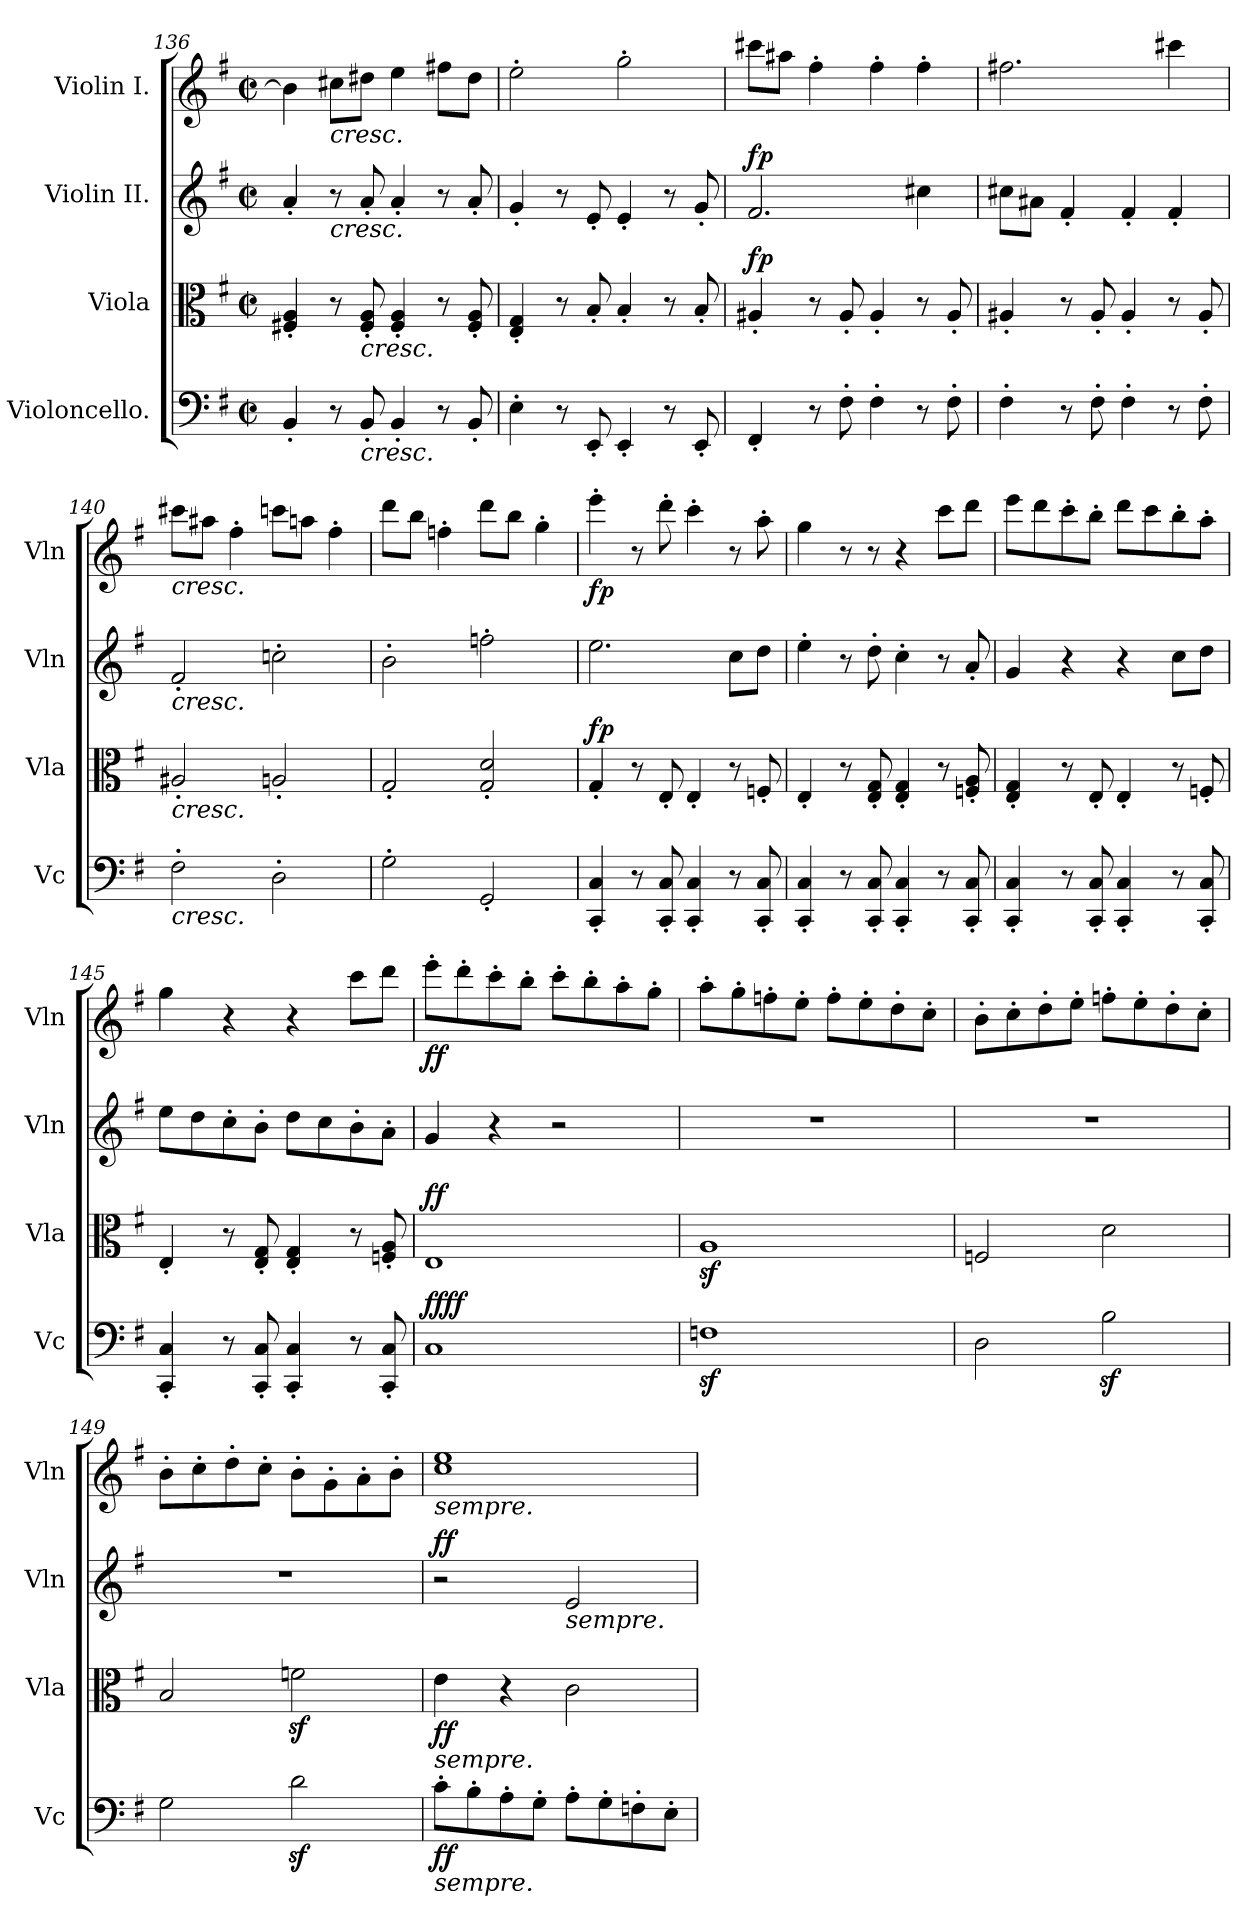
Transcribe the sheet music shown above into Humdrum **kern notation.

**kern	**dynam	**kern	**dynam	**kern	**dynam	**kern	**dynam
*part4	*part4	*part3	*part3	*part2	*part2	*part1	*part1
*staff4	*staff4	*staff3	*staff3	*staff2	*staff2	*staff1	*staff1
*I"Violoncello.	*	*I"Viola	*	*I"Violin II.	*	*I"Violin I.	*
*I'Vc	*	*I'Vla	*	*I'Vln	*	*I'Vln	*
*clefF4	*	*clefC3	*	*clefG2	*	*clefG2	*
*k[f#]	*	*k[f#]	*	*k[f#]	*	*k[f#]	*
*M2/2	*	*M2/2	*	*M2/2	*	*M2/2	*
*met(c|)	*	*met(c|)	*	*met(c|)	*	*met(c|)	*
=136	=136	=136	=136	=136	=136	=136	=136
4BB'/	.	4F#X/' 4A/'	.	4a'/	.	4b\]	.
!	!	!	!	!	!	!LO:TX:b:i:t=cresc.	!
!	!	!	!	!LO:TX:b:i:t=cresc.	!	!	!
8r	.	8r	.	8r	.	8cc#X\L	.
!	!	!LO:TX:b:i:t=cresc.	!	!	!	!	!
!LO:TX:b:i:t=cresc.	!	!	!	!	!	!	!
8BB'/	.	8F#/' 8A/'	.	8a'/	.	8dd#X\J	.
4BB'/	.	4F#/' 4A/'	.	4a'/	.	4ee\	.
8r	.	8r	.	8r	.	8ff#X\L	.
8BB'/	.	8F#/' 8A/'	.	8a'/	.	8dd#\J	.
=137	=137	=137	=137	=137	=137	=137	=137
4E'\	.	4E/' 4G/'	.	4g'/	.	2ee'\	.
8r	.	8r	.	8r	.	.	.
8EE'/	.	8B'/	.	8e'/	.	.	.
4EE'/	.	4B'/	.	4e'/	.	2gg'\	.
8r	.	8r	.	8r	.	.	.
8EE'/	.	8B'/	.	8g'/	.	.	.
=138	=138	=138	=138	=138	=138	=138	=138
!	!LO:DY:b	!	!	!	!	!	!
!	!LO:DY:n=1:a	!	!LO:DY:a	!	!LO:DY:a	!	!
4FF#'/	fp fp	4A#X'/	fp	2.f#/	fp	8ccc#X\L	.
.	.	.	.	.	.	8aa#X\J	.
8r	.	8r	.	.	.	4ff#'\	.
8F#'\	.	8A#'/	.	.	.	.	.
4F#'\	.	4A#'/	.	.	.	4ff#'\	.
8r	.	8r	.	4cc#X\	.	4ff#'\	.
8F#'\	.	8A#'/	.	.	.	.	.
!!LO:LB:g=z
=139	=139	=139	=139	=139	=139	=139	=139
4F#'\	.	4A#X'/	.	8cc#X\L	.	2.ff#X\	.
.	.	.	.	8a#X\J	.	.	.
8r	.	8r	.	4f#'/	.	.	.
8F#'\	.	8A#'/	.	.	.	.	.
4F#'\	.	4A#'/	.	4f#'/	.	.	.
8r	.	8r	.	4f#'/	.	4ccc#X\	.
8F#'\	.	8A#'/	.	.	.	.	.
=140	=140	=140	=140	=140	=140	=140	=140
!	!	!	!	!	!	!LO:TX:b:i:t=cresc.	!
!	!	!	!	!LO:TX:b:i:t=cresc.	!	!	!
!	!	!LO:TX:b:i:t=cresc.	!	!	!	!	!
!LO:TX:b:i:t=cresc.	!	!	!	!	!	!	!
2F#'\	.	2A#X'/	.	2f#'/	.	8ccc#X\L	.
.	.	.	.	.	.	8aa#X\J	.
.	.	.	.	.	.	4ff#'\	.
2D'\	.	2An'/	.	2ccn'\	.	8cccn\L	.
.	.	.	.	.	.	8aan\J	.
.	.	.	.	.	.	4ff#'\	.
=141	=141	=141	=141	=141	=141	=141	=141
2G'\	.	2G'/	.	2b'\	.	8ddd\L	.
.	.	.	.	.	.	8bb\J	.
.	.	.	.	.	.	4ffn'\	.
2GG'/	.	2G/' 2d/'	.	2ffn'\	.	8ddd\L	.
.	.	.	.	.	.	8bb\J	.
.	.	.	.	.	.	4gg'\	.
=142	=142	=142	=142	=142	=142	=142	=142
!	!LO:DY:a	!	!	!	!	!	!
!	!LO:DY:n=1:b	!	!LO:DY:a	!	!	!	!LO:DY:b
4CC/' 4C/'	fp fp	4G'/	fp	2.ee\	.	4eee'\	fp
8r	.	8r	.	.	.	8r	.
8CC/' 8C/'	.	8E'/	.	.	.	8ddd'\	.
4CC/' 4C/'	.	4E'/	.	.	.	4ccc'\	.
8r	.	8r	.	8cc\L	.	8r	.
8CC/' 8C/'	.	8Fn'/	.	8dd\J	.	8aa'\	.
!!LO:LB:g=z
=143	=143	=143	=143	=143	=143	=143	=143
4CC/' 4C/'	.	4E'/	.	4ee'\	.	4gg\	.
8r	.	8r	.	8r	.	8r	.
8CC/' 8C/'	.	8E/' 8G/'	.	8dd'\	.	8r	.
4CC/' 4C/'	.	4E/' 4G/'	.	4cc'\	.	4r	.
8r	.	8r	.	8r	.	8ccc\L	.
8CC/' 8C/'	.	8Fn/' 8A/'	.	8a'/	.	8ddd\J	.
!!LO:PB:g=z
=144	=144	=144	=144	=144	=144	=144	=144
4CC/' 4C/'	.	4E/' 4G/'	.	4g/	.	8eee\L	.
.	.	.	.	.	.	8ddd\	.
8r	.	8r	.	4r	.	8ccc'\	.
8CC/' 8C/'	.	8E'/	.	.	.	8bb'\J	.
4CC/' 4C/'	.	4E'/	.	4r	.	8ddd\L	.
.	.	.	.	.	.	8ccc\	.
8r	.	8r	.	8cc\L	.	8bb'\	.
8CC/' 8C/'	.	8Fn'/	.	8dd\J	.	8aa'\J	.
=145	=145	=145	=145	=145	=145	=145	=145
4CC/' 4C/'	.	4E'/	.	8ee\L	.	4gg\	.
.	.	.	.	8dd\	.	.	.
8r	.	8r	.	8cc'\	.	4r	.
8CC/' 8C/'	.	8E/' 8G/'	.	8b'\J	.	.	.
4CC/' 4C/'	.	4E/' 4G/'	.	8dd\L	.	4r	.
.	.	.	.	8cc\	.	.	.
8r	.	8r	.	8b'\	.	8ccc\L	.
8CC/' 8C/'	.	8Fn/' 8A/'	.	8a'\J	.	8ddd\J	.
=146	=146	=146	=146	=146	=146	=146	=146
!	!LO:DY:a	!	!	!	!	!	!
!	!LO:DY:n=1:b	!	!LO:DY:a	!	!	!	!LO:DY:b
1C	ff ff	1E	ff	4g/	.	8eee'\L	ff
.	.	.	.	.	.	8ddd'\	.
.	.	.	.	4r	.	8ccc'\	.
.	.	.	.	.	.	8bb'\J	.
.	.	.	.	2r	.	8ccc'\L	.
.	.	.	.	.	.	8bb'\	.
.	.	.	.	.	.	8aa'\	.
.	.	.	.	.	.	8gg'\J	.
=147	=147	=147	=147	=147	=147	=147	=147
1Fnz<	.	1Az<	.	1r	.	8aa'\L	.
.	.	.	.	.	.	8gg'\	.
.	.	.	.	.	.	8ffn'\	.
.	.	.	.	.	.	8ee'\J	.
.	.	.	.	.	.	8ff'\L	.
.	.	.	.	.	.	8ee'\	.
.	.	.	.	.	.	8dd'\	.
.	.	.	.	.	.	8cc'\J	.
!!LO:LB:g=z
=148	=148	=148	=148	=148	=148	=148	=148
2D\	.	2Fn/	.	1r	.	8b'\L	.
.	.	.	.	.	.	8cc'\	.
.	.	.	.	.	.	8dd'\	.
.	.	.	.	.	.	8ee'\J	.
2Bz>\	.	2d\	.	.	.	8ffn'\L	.
.	.	.	.	.	.	8ee'\	.
.	.	.	.	.	.	8dd'\	.
.	.	.	.	.	.	8cc'\J	.
=149	=149	=149	=149	=149	=149	=149	=149
2G\	.	2B/	.	1r	.	8b'\L	.
.	.	.	.	.	.	8cc'\	.
.	.	.	.	.	.	8dd'\	.
.	.	.	.	.	.	8cc'\J	.
2dz<\	.	2fnz<\	.	.	.	8b'\L	.
.	.	.	.	.	.	8g'\	.
.	.	.	.	.	.	8a'\	.
.	.	.	.	.	.	8b'\J	.
=150	=150	=150	=150	=150	=150	=150	=150
!	!	!	!	!	!	!LO:TX:b:i:t=sempre.	!
!	!	!LO:TX:b:i:t=sempre.	!	!	!	!	!
!LO:TX:b:i:t=sempre.	!	!	!	!	!	!	!
!	!LO:DY:b	!	!LO:DY:b	!	!LO:DY:a	!	!
8c'\L	ff	4e\	ff	2r	ff	1cc 1ee	.
8B'\	.	.	.	.	.	.	.
8A'\	.	4r	.	.	.	.	.
8G'\J	.	.	.	.	.	.	.
!	!	!	!	!LO:TX:b:i:t=sempre.	!	!	!
8A'\L	.	2c\	.	2e/	.	.	.
8G'\	.	.	.	.	.	.	.
8Fn'\	.	.	.	.	.	.	.
8E'\J	.	.	.	.	.	.	.
=	=	=	=	=	=	=	=
*-	*-	*-	*-	*-	*-	*-	*-
